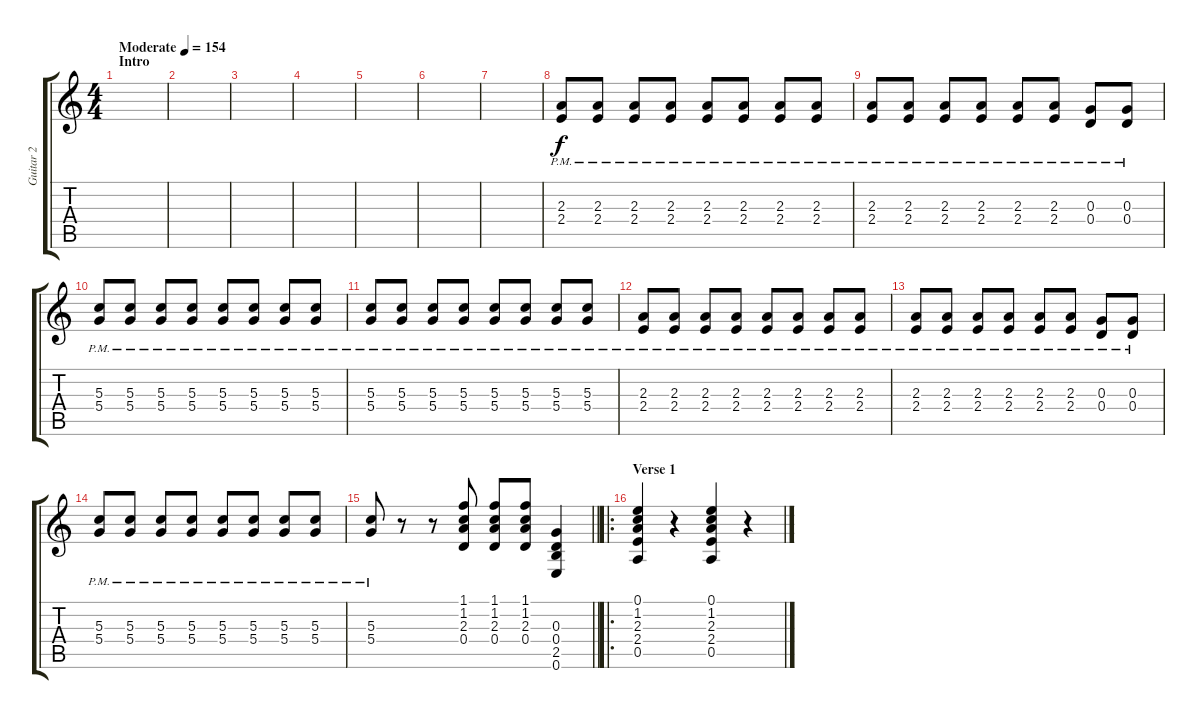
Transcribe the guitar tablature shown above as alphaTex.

\track ("Guitar 2" "Guitar 2") {instrument electricguitarjazz}
\staff {score tabs}
\tuning (E4 B3 G3 D3 A2 E2) {hide}
\ts (4 4)
\section ("" "Intro")
\tempo (154 "Moderate")
\clef g2
\ks c
|
|
|
|
|
|
|
(2.3{pm} 2.4).8 (2.3{pm} 2.4).8 (2.3{pm} 2.4).8 (2.3{pm} 2.4).8 (2.3{pm} 2.4).8 (2.3{pm} 2.4).8 (2.3{pm} 2.4).8 (2.3{pm} 2.4).8 |
(2.3{pm} 2.4).8 (2.3{pm} 2.4).8 (2.3{pm} 2.4).8 (2.3{pm} 2.4).8 (2.3{pm} 2.4).8 (2.3{pm} 2.4).8 (0.3{pm} 0.4).8 (0.3{pm} 0.4).8 |
(5.3 5.4{pm}).8 (5.3 5.4{pm}).8 (5.3 5.4{pm}).8 (5.3 5.4{pm}).8 (5.3 5.4{pm}).8 (5.3 5.4{pm}).8 (5.3 5.4{pm}).8 (5.3 5.4{pm}).8 |
(5.3 5.4{pm}).8 (5.3 5.4{pm}).8 (5.3 5.4{pm}).8 (5.3 5.4{pm}).8 (5.3 5.4{pm}).8 (5.3 5.4{pm}).8 (5.3 5.4{pm}).8 (5.3 5.4{pm}).8 |
(2.3{pm} 2.4).8 (2.3{pm} 2.4).8 (2.3{pm} 2.4).8 (2.3{pm} 2.4).8 (2.3{pm} 2.4).8 (2.3{pm} 2.4).8 (2.3{pm} 2.4).8 (2.3{pm} 2.4).8 |
(2.3{pm} 2.4).8 (2.3{pm} 2.4).8 (2.3{pm} 2.4).8 (2.3{pm} 2.4).8 (2.3{pm} 2.4).8 (2.3{pm} 2.4).8 (0.3{pm} 0.4).8 (0.3{pm} 0.4).8 |
(5.3 5.4{pm}).8 (5.3 5.4{pm}).8 (5.3 5.4{pm}).8 (5.3 5.4{pm}).8 (5.3 5.4{pm}).8 (5.3 5.4{pm}).8 (5.3 5.4{pm}).8 (5.3 5.4{pm}).8 |
\barLineRight lightlight
(5.3 5.4{pm}).8 r.8 r.8 (1.1 1.2 2.3 0.4).8 (1.1 1.2 2.3 0.4).8 (1.1 1.2 2.3 0.4).8 (0.3 0.4 2.5 0.6).4 |
\ro
\section ("" "Verse 1")
(0.1 1.2 2.3 2.4 0.5).4 r.4 (0.1 1.2 2.3 2.4 0.5).4 r.4
